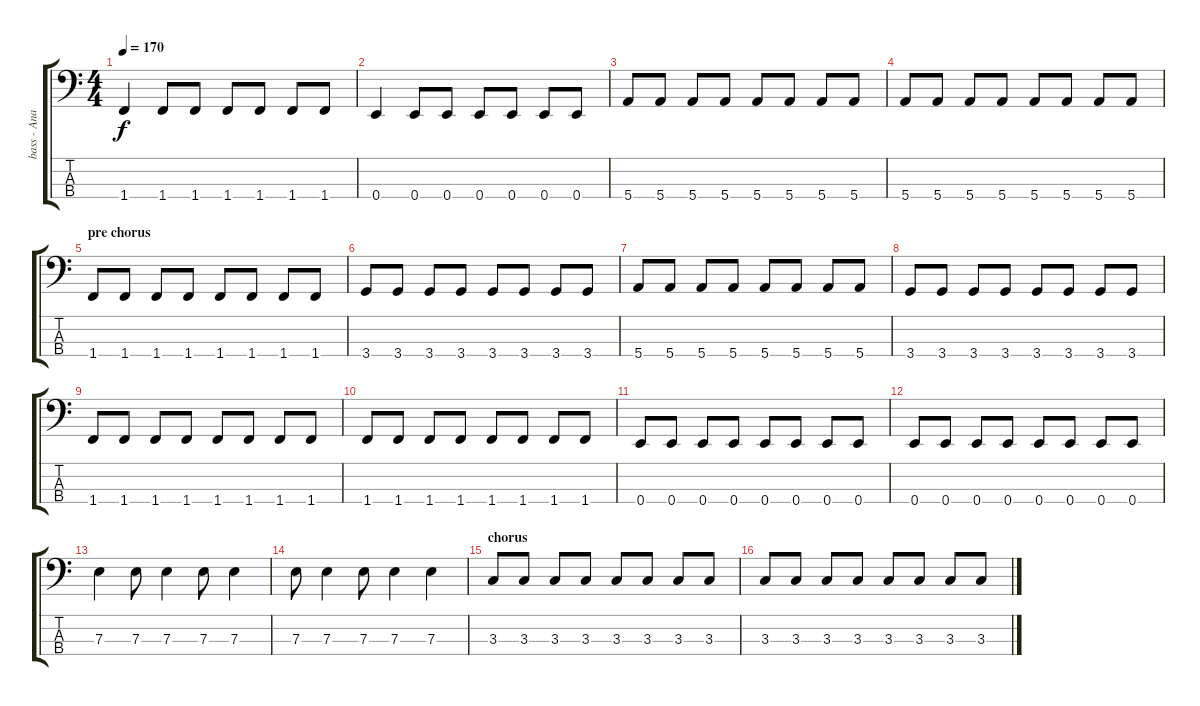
\track ("bass - Anas" "bass - Ana") {instrument electricbasspick}
\staff {score tabs}
\tuning (G2 D2 A1 E1) {hide}
\ts (4 4)
\tempo 170
\clef f4
\ks c
1.4.4{dy f} 1.4.8 1.4.8 1.4.8 1.4.8 1.4.8 1.4.8 |
0.4.4 0.4.8 0.4.8 0.4.8 0.4.8 0.4.8 0.4.8 |
5.4.8 5.4.8 5.4.8 5.4.8 5.4.8 5.4.8 5.4.8 5.4.8 |
5.4.8 5.4.8 5.4.8 5.4.8 5.4.8 5.4.8 5.4.8 5.4.8 |
\section ("" "pre chorus")
1.4.8 1.4.8 1.4.8 1.4.8 1.4.8 1.4.8 1.4.8 1.4.8 |
3.4.8 3.4.8 3.4.8 3.4.8 3.4.8 3.4.8 3.4.8 3.4.8 |
5.4.8 5.4.8 5.4.8 5.4.8 5.4.8 5.4.8 5.4.8 5.4.8 |
3.4.8 3.4.8 3.4.8 3.4.8 3.4.8 3.4.8 3.4.8 3.4.8 |
1.4.8 1.4.8 1.4.8 1.4.8 1.4.8 1.4.8 1.4.8 1.4.8 |
1.4.8 1.4.8 1.4.8 1.4.8 1.4.8 1.4.8 1.4.8 1.4.8 |
0.4.8 0.4.8 0.4.8 0.4.8 0.4.8 0.4.8 0.4.8 0.4.8 |
0.4.8 0.4.8 0.4.8 0.4.8 0.4.8 0.4.8 0.4.8 0.4.8 |
7.3.4 7.3.8 7.3.4 7.3.8 7.3.4 |
7.3.8 7.3.4 7.3.8 7.3.4 7.3.4 |
\section ("" "chorus")
3.3.8 3.3.8 3.3.8 3.3.8 3.3.8 3.3.8 3.3.8 3.3.8 |
3.3.8 3.3.8 3.3.8 3.3.8 3.3.8 3.3.8 3.3.8 3.3.8
